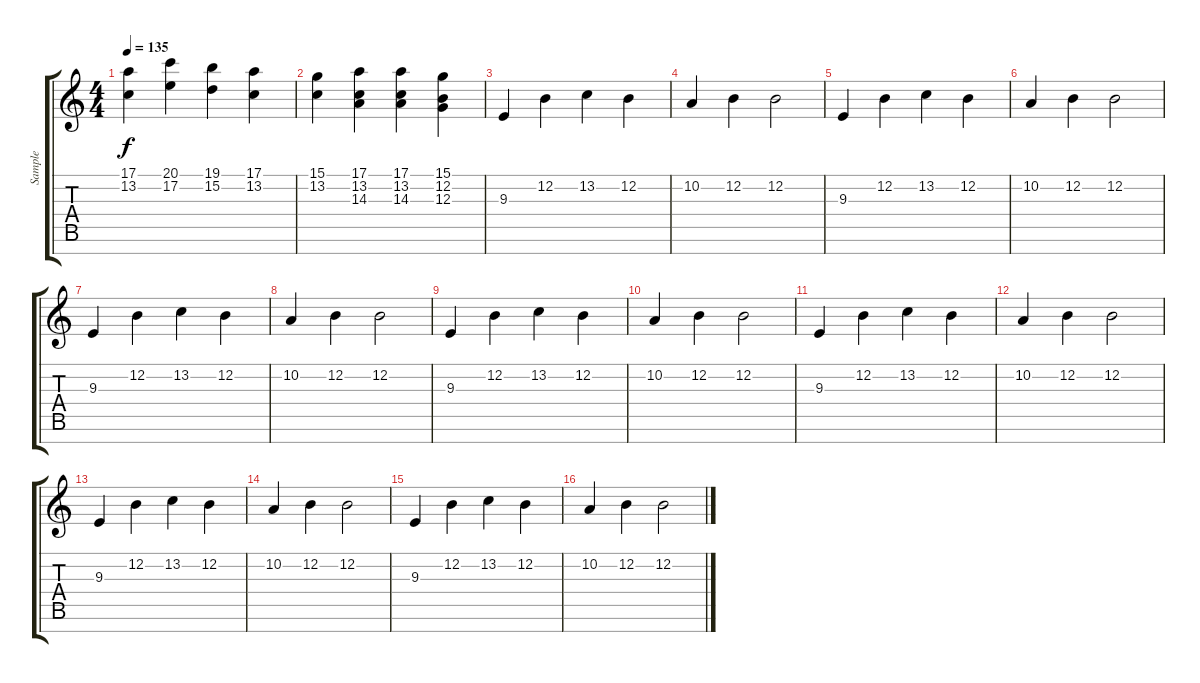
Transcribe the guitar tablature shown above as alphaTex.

\track ("Sample" "Sample") {instrument stringensemble1}
\staff {score tabs}
\tuning (E4 B3 G3 D3 A2 E2 B1) {hide}
\ts (4 4)
\tempo 135
\clef g2
\ks c
(17.1 13.2).4{dy f} (20.1 17.2).4 (19.1 15.2).4 (17.1 13.2).4 |
(15.1 13.2).4 (17.1 13.2 14.3).4 (17.1 13.2 14.3).4 (15.1 12.2 12.3).4 |
9.3.4{volume 16} 12.2.4 13.2.4 12.2.4 |
10.2.4 12.2.4 12.2.2 |
9.3.4 12.2.4 13.2.4 12.2.4 |
10.2.4 12.2.4 12.2.2 |
9.3.4 12.2.4 13.2.4 12.2.4 |
10.2.4 12.2.4 12.2.2 |
9.3.4 12.2.4 13.2.4 12.2.4 |
10.2.4 12.2.4 12.2.2 |
9.3.4 12.2.4 13.2.4 12.2.4 |
10.2.4 12.2.4 12.2.2 |
9.3.4 12.2.4 13.2.4 12.2.4 |
10.2.4 12.2.4 12.2.2 |
9.3.4 12.2.4 13.2.4 12.2.4 |
10.2.4 12.2.4 12.2.2
